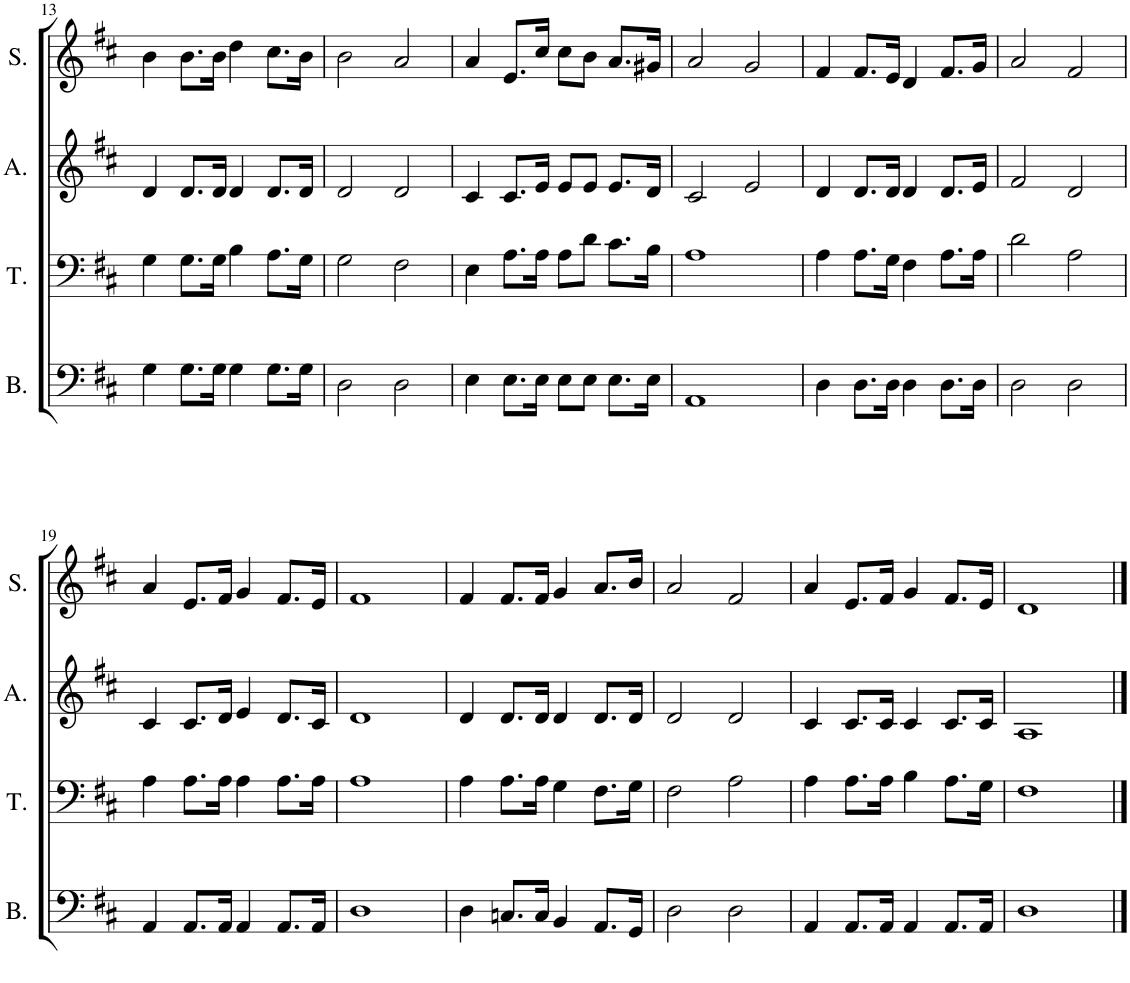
**kern	**kern	**kern	**kern
*part4	*part3	*part2	*part1
*staff4	*staff3	*staff2	*staff1
*I"Bass	*I"Tenor	*I"Alto	*I"Soprano
*I'B.	*I'T.	*I'A.	*I'S.
!!LO:PB:g=z
*clefF4	*clefF4	*clefG2	*clefG2
*k[f#c#]	*k[f#c#]	*k[f#c#]	*k[f#c#]
*M4/4	*M4/4	*M4/4	*M4/4
=13	=13	=13	=13
4G\	4G\	4d/	4b\
8.G\L	8.G\L	8.d/L	8.b\L
16G\Jk	16G\Jk	16d/Jk	16b\Jk
4G\	4B\	4d/	4dd\
8.G\L	8.A\L	8.d/L	8.cc#\L
16G\Jk	16G\Jk	16d/Jk	16b\Jk
=14	=14	=14	=14
2D\	2G\	2d/	2b\
2D\	2F#\	2d/	2a/
=15	=15	=15	=15
4E\	4E\	4c#/	4a/
8.E\L	8.A\L	8.c#/L	8.e/L
16E\Jk	16A\Jk	16e/Jk	16cc#/Jk
8E\L	8A\L	8e/L	8cc#\L
8E\J	8d\J	8e/J	8b\J
8.E\L	8.c#\L	8.e/L	8.a/L
16E\Jk	16B\Jk	16d/Jk	16g#X/Jk
=16	=16	=16	=16
1AA	1A	2c#/	2a/
.	.	2e/	2g/
=17	=17	=17	=17
4D\	4A\	4d/	4f#/
8.D\L	8.A\L	8.d/L	8.f#/L
16D\Jk	16G\Jk	16d/Jk	16e/Jk
4D\	4F#\	4d/	4d/
8.D\L	8.A\L	8.d/L	8.f#/L
16D\Jk	16A\Jk	16e/Jk	16g/Jk
=18	=18	=18	=18
2D\	2d\	2f#/	2a/
2D\	2A\	2d/	2f#/
!!LO:LB:g=z
=19	=19	=19	=19
4AA/	4A\	4c#/	4a/
8.AA/L	8.A\L	8.c#/L	8.e/L
16AA/Jk	16A\Jk	16d/Jk	16f#/Jk
4AA/	4A\	4e/	4g/
8.AA/L	8.A\L	8.d/L	8.f#/L
16AA/Jk	16A\Jk	16c#/Jk	16e/Jk
=20	=20	=20	=20
1D	1A	1d	1f#
=21	=21	=21	=21
4D\	4A\	4d/	4f#/
8.Cn/L	8.A\L	8.d/L	8.f#/L
16C/Jk	16A\Jk	16d/Jk	16f#/Jk
4BB/	4G\	4d/	4g/
8.AA/L	8.F#\L	8.d/L	8.a/L
16GG/Jk	16G\Jk	16d/Jk	16b/Jk
=22	=22	=22	=22
2D\	2F#\	2d/	2a/
2D\	2A\	2d/	2f#/
=23	=23	=23	=23
4AA/	4A\	4c#/	4a/
8.AA/L	8.A\L	8.c#/L	8.e/L
16AA/Jk	16A\Jk	16c#/Jk	16f#/Jk
4AA/	4B\	4c#/	4g/
8.AA/L	8.A\L	8.c#/L	8.f#/L
16AA/Jk	16G\Jk	16c#/Jk	16e/Jk
=24	=24	=24	=24
1D	1F#	1A	1d
==	==	==	==
*-	*-	*-	*-
